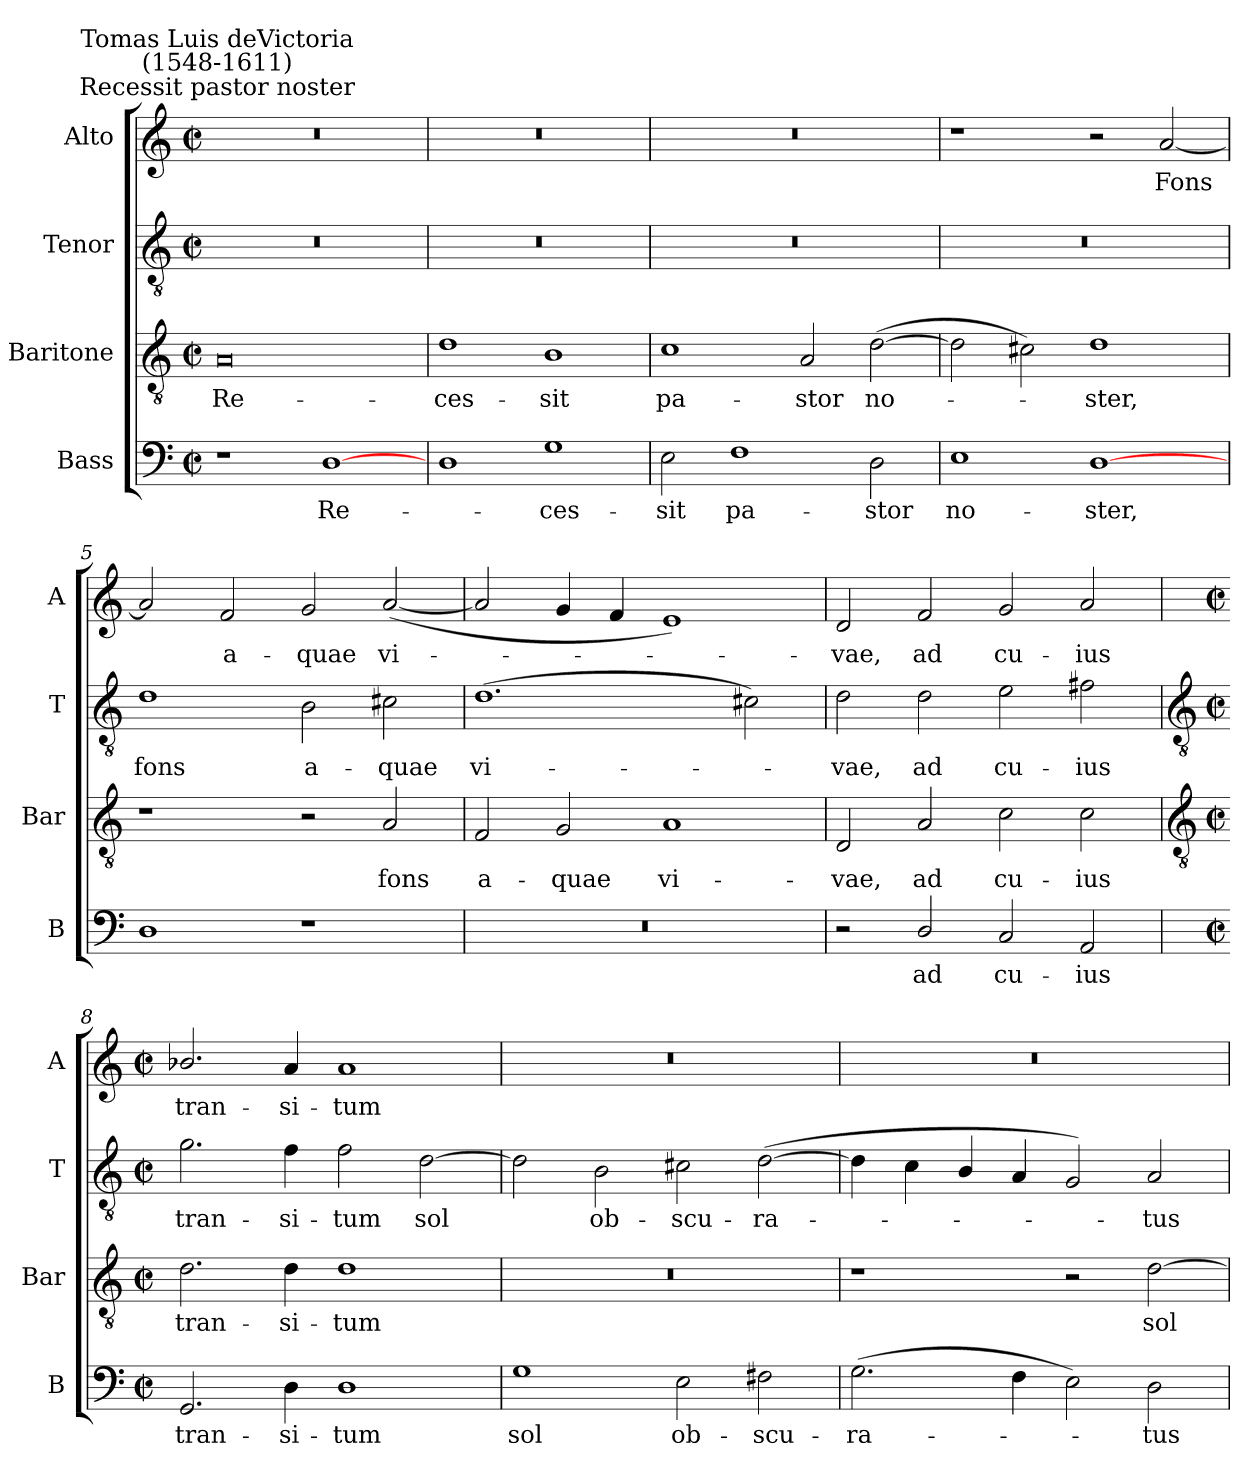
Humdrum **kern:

**kern	**text	**kern	**text	**kern	**text	**kern	**text
*part4	*part4	*part3	*part3	*part2	*part2	*part1	*part1
*staff4	*staff4	*staff3	*staff3	*staff2	*staff2	*staff1	*staff1
*I"Bass	*	*I"Baritone	*	*I"Tenor	*	*I"Alto	*
*I'B	*	*I'Bar	*	*I'T	*	*I'A	*
*clefF4	*	*clefGv2	*	*clefGv2	*	*clefG2	*
*k[]	*	*k[]	*	*k[]	*	*k[]	*
*C:	*	*C:	*	*C:	*	*C:	*
*M4/2	*	*M4/2	*	*M4/2	*	*M4/2	*
*met(c|)	*	*met(c|)	*	*met(c|)	*	*met(c|)	*
=1	=1	=1	=1	=1	=1	=1	=1
!	!	!	!	!	!	!LO:TX:a:cj:t=Recessit pastor noster	!
!	!	!	!	!	!	!LO:TX:a:cj:t=Tomas Luis deVictoria\n(1548-1611)	!
!	!	!	!LO:LY:b	!	!	!	!
1r	.	0A	Re-	0r	.	0r	.
!	!LO:LY:b	!	!	!	!	!	!
[1D	Re-	.	.	.	.	.	.
=2	=2	=2	=2	=2	=2	=2	=2
!	!	!	!LO:LY:b	!	!	!	!
1D	.	1d	-ces-	0r	.	0r	.
!	!LO:LY:b	!	!LO:LY:b	!	!	!	!
1G	-ces-	1B	-sit	.	.	.	.
=3	=3	=3	=3	=3	=3	=3	=3
!	!LO:LY:b	!	!LO:LY:b	!	!	!	!
2E	-sit	1c	pa-	0r	.	0r	.
!	!LO:LY:b	!	!	!	!	!	!
1F	pa-	.	.	.	.	.	.
!	!	!	!LO:LY:b	!	!	!	!
.	.	2A	-stor	.	.	.	.
!	!LO:LY:b	!	!LO:LY:b	!	!	!	!
2D	-stor	(>[2d	no-	.	.	.	.
=4	=4	=4	=4	=4	=4	=4	=4
!	!LO:LY:b	!	!	!	!	!	!
1E	no-	2d]	.	0r	.	1r	.
.	.	2c#X)	.	.	.	.	.
!	!LO:LY:b	!	!LO:LY:b	!	!	!	!
[1D	-ster,	1d	ster,	.	.	2r	.
!	!	!	!	!	!	!	!LO:LY:b
.	.	.	.	.	.	[2a	Fons
=5	=5	=5	=5	=5	=5	=5	=5
!	!	!	!	!	!LO:LY:b	!	!
1D	.	1r	.	1d	fons	2a]	.
!	!	!	!	!	!	!	!LO:LY:b
.	.	.	.	.	.	2f	a-
!	!	!	!	!	!LO:LY:b	!	!LO:LY:b
1r	.	2r	.	2B	a-	2g	-quae
!	!	!	!LO:LY:b	!	!LO:LY:b	!	!LO:LY:b
.	.	2A	fons	2c#X	-quae	(<[2a	vi-
=6	=6	=6	=6	=6	=6	=6	=6
!	!	!	!LO:LY:b	!	!LO:LY:b	!	!
0r	.	2F	a-	(>1.d	vi-	2a]	.
!	!	!	!LO:LY:b	!	!	!	!
.	.	2G	-quae	.	.	4g	.
.	.	.	.	.	.	4f	.
!	!	!	!LO:LY:b	!	!	!	!
.	.	1A	vi-	.	.	1e)	.
.	.	.	.	2c#X)	.	.	.
=7	=7	=7	=7	=7	=7	=7	=7
!	!	!	!LO:LY:b	!	!LO:LY:b	!	!LO:LY:b
2r	.	2D	-vae,	2d	vae,	2d	vae,
!	!LO:LY:b	!	!LO:LY:b	!	!LO:LY:b	!	!LO:LY:b
2D/	ad	2A	ad	2d	ad	2f	ad
!	!LO:LY:b	!	!LO:LY:b	!	!LO:LY:b	!	!LO:LY:b
2C	cu-	2c	cu-	2e	cu-	2g	cu-
!	!LO:LY:b	!	!LO:LY:b	!	!LO:LY:b	!	!LO:LY:b
2AA/	-ius	2c	-ius	2f#X	-ius	2a	-ius
!!LO:LB:g=z
=8	=8	=8	=8	=8	=8	=8	=8
*	*	*clefGv2	*	*clefGv2	*	*	*
*M4/2	*	*M4/2	*	*M4/2	*	*M4/2	*
*met(c|)	*	*met(c|)	*	*met(c|)	*	*met(c|)	*
!	!LO:LY:b	!	!LO:LY:b	!	!LO:LY:b	!	!LO:LY:b
2.GG	tran-	2.d	tran-	2.g	tran-	2.b-X/	tran-
!	!LO:LY:b	!	!LO:LY:b	!	!LO:LY:b	!	!LO:LY:b
4D	-si-	4d	-si-	4f\	-si-	4a	-si-
!	!LO:LY:b	!	!LO:LY:b	!	!LO:LY:b	!	!LO:LY:b
1D	-tum	1d	-tum	2f\	-tum	1a	-tum
!	!	!	!	!	!LO:LY:b	!	!
.	.	.	.	[2d	sol	.	.
=9	=9	=9	=9	=9	=9	=9	=9
!	!LO:LY:b	!	!	!	!	!	!
1G	sol	0r	.	2d]	.	0r	.
!	!	!	!	!	!LO:LY:b	!	!
.	.	.	.	2B	ob-	.	.
!	!LO:LY:b	!	!	!	!LO:LY:b	!	!
2E	ob-	.	.	2c#X	-scu-	.	.
!	!LO:LY:b	!	!	!	!LO:LY:b	!	!
2F#X	-scu-	.	.	(<[2d	-ra-	.	.
=10	=10	=10	=10	=10	=10	=10	=10
!	!LO:LY:b	!	!	!	!	!	!
(>2.G	-ra-	1r	.	4d]	.	0r	.
.	.	.	.	4c	.	.	.
.	.	.	.	4B/	.	.	.
4F	.	.	.	4A	.	.	.
2E)	.	2r	.	2G)	.	.	.
!	!LO:LY:b	!	!LO:LY:b	!	!LO:LY:b	!	!
2D	tus	[2d	sol	2A	tus	.	.
=	=	=	=	=	=	=	=
*-	*-	*-	*-	*-	*-	*-	*-
